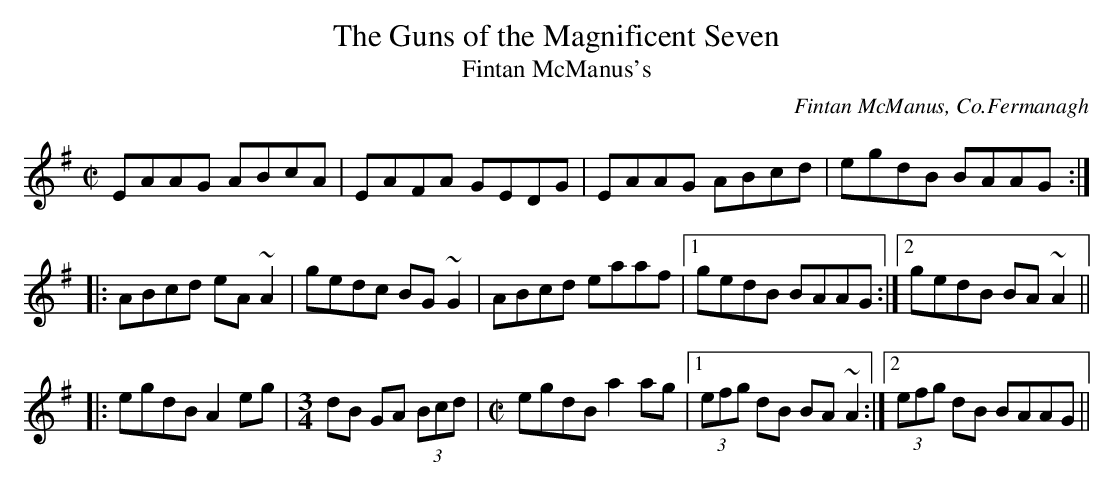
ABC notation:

X:1
T:Guns of the Magnificent Seven, The
T:Fintan McManus's
C:Fintan McManus, Co.Fermanagh
M:C|
K:Ador
EAAG ABcA|EAFA GEDG|EAAG ABcd|egdB BAAG:|
|:ABcd eA~A2|gedc BG~G2|ABcd eaaf|1 gedB BAAG:|2 gedB BA~A2||
|:egdB A2eg|[M:3/4]dB GA (3Bcd|[M:C|]egdB a2ag|1 (3efg dB BA~A2:|2 (3efg dB BAAG||
"variations"
